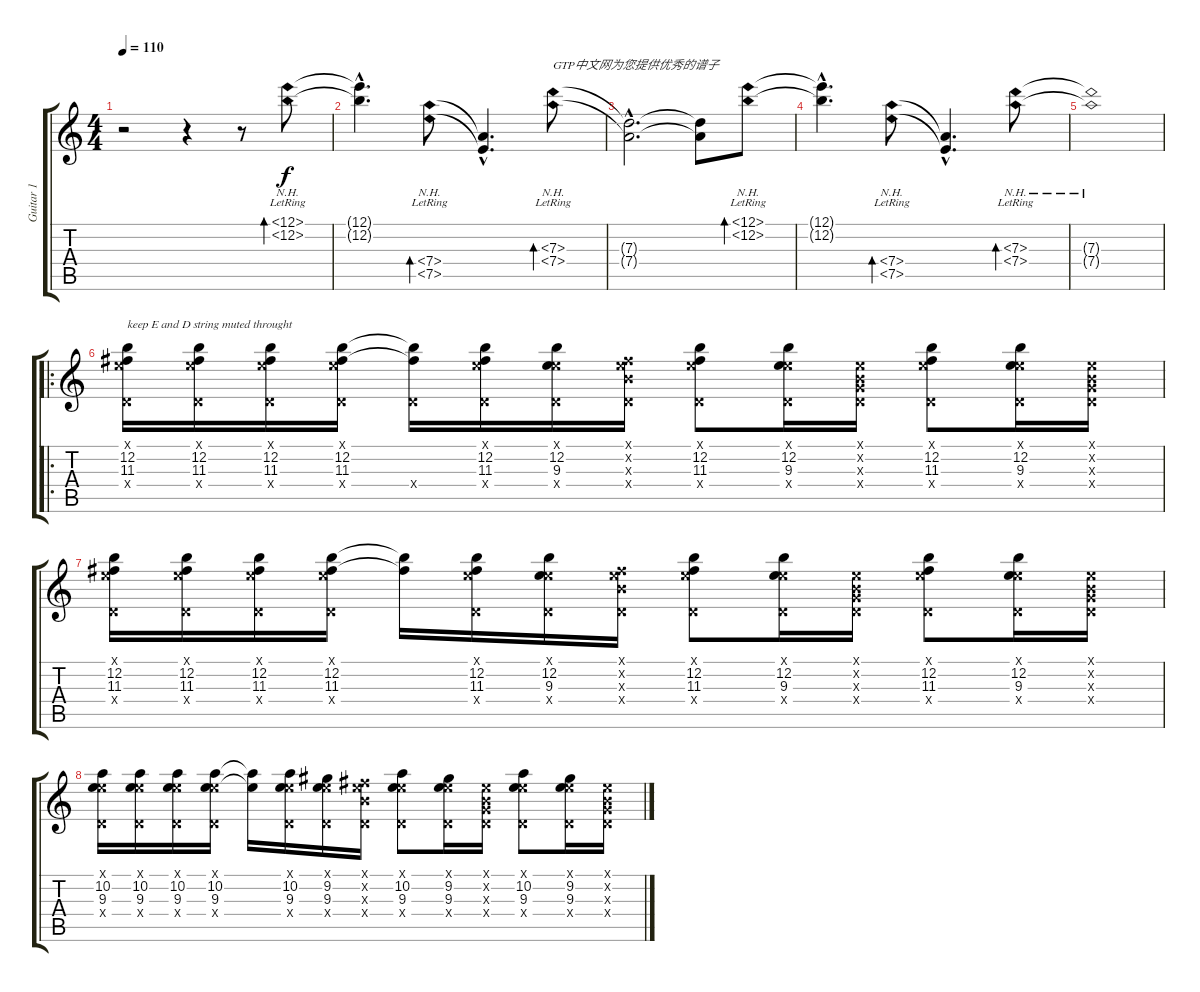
\track ("Guitar 1" "Guitar 1") {instrument distortionguitar}
\staff {score tabs}
\tuning (E4 B3 G3 D3 A2 E2) {hide}
\ts (4 4)
\tempo 110
\clef g2
\ks c
r.2{dy f instrument distortionguitar} r.4 r.8 (12.1{nh lr} 12.2{nh}).8{bd 240 instrument electricguitarclean} |
(12.1{hac t} 12.2{hac t}).4{d} (7.4{nh lr} 7.5{nh}).8{bd 240} (7.4{hac t} 7.5{hac t}).4{d} (7.3{nh lr} 7.4{nh}).8{bd 240 txt "GTP中文网为您提供优秀的谱子"} |
(7.3{hac t} 7.4{hac t}).2{d} (7.3{t} 7.4{t}).8 (12.1{nh lr} 12.2{nh}).8{bd 240} |
(12.1{hac t} 12.2{hac t}).4{d} (7.4{nh lr} 7.5{nh}).8{bd 240} (7.4{hac t} 7.5{hac t}).4{d} (7.3{nh lr} 7.4{nh}).8{bd 240} |
(7.3{nh t} 7.4{nh t}).1 |
\ro
(0.1{x} 12.2 11.3 0.4{x}).16{txt "keep E and D string muted throught" instrument distortionguitar} (0.1{x} 12.2 11.3 0.4{x}).16 (0.1{x} 12.2 11.3 0.4{x}).16 (0.1{x} 12.2 11.3 0.4{x}).16 (12.2{t} 11.3{t} 0.4{x}).16 (0.1{x} 12.2 11.3 0.4{x}).16 (0.1{x} 12.2 9.3 0.4{x}).16 (0.1{x} 0.2{x} 11.3{x} 0.4{x}).16 (0.1{x} 12.2 11.3 0.4{x}).8 (0.1{x} 12.2 9.3 0.4{x}).16 (0.1{x} 0.2{x} 0.3{x} 0.4{x}).16 (0.1{x} 12.2 11.3 0.4{x}).8 (0.1{x} 12.2 9.3 0.4{x}).16 (0.1{x} 0.2{x} 0.3{x} 0.4{x}).16 |
(0.1{x} 12.2 11.3 0.4{x}).16 (0.1{x} 12.2 11.3 0.4{x}).16 (0.1{x} 12.2 11.3 0.4{x}).16 (0.1{x} 12.2 11.3 0.4{x}).16 (12.2{t} 11.3{t}).16 (0.1{x} 12.2 11.3 0.4{x}).16 (0.1{x} 12.2 9.3 0.4{x}).16 (0.1{x} 0.2{x} 11.3{x} 0.4{x}).16 (0.1{x} 12.2 11.3 0.4{x}).8 (0.1{x} 12.2 9.3 0.4{x}).16 (0.1{x} 0.2{x} 0.3{x} 0.4{x}).16 (0.1{x} 12.2 11.3 0.4{x}).8 (0.1{x} 12.2 9.3 0.4{x}).16 (0.1{x} 0.2{x} 0.3{x} 0.4{x}).16 |
(0.1{x} 10.2 9.3 0.4{x}).16 (0.1{x} 10.2 9.3 0.4{x}).16 (0.1{x} 10.2 9.3 0.4{x}).16 (0.1{x} 10.2 9.3 0.4{x}).16 (10.2{t} 9.3{t}).16 (0.1{x} 10.2 9.3 0.4{x}).16 (0.1{x} 9.2 9.3 0.4{x}).16 (0.1{x} 0.2{x} 11.3{x} 0.4{x}).16 (0.1{x} 10.2 9.3 0.4{x}).8 (0.1{x} 9.2 9.3 0.4{x}).16 (0.1{x} 0.2{x} 0.3{x} 0.4{x}).16 (0.1{x} 10.2 9.3 0.4{x}).8 (0.1{x} 9.2 9.3 0.4{x}).16 (0.1{x} 0.2{x} 0.3{x} 0.4{x}).16
